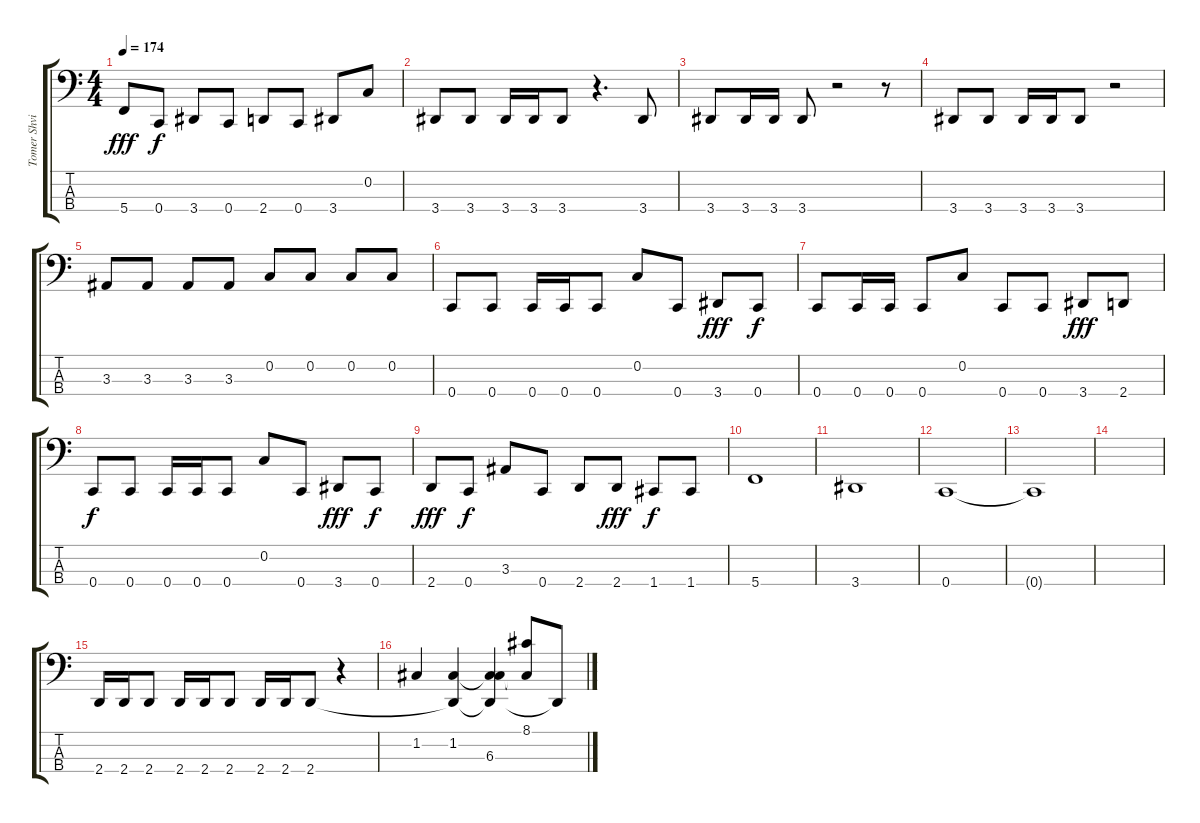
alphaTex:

\track ("Tomer Shvili" "Tomer Shvi") {instrument electricbasspick}
\staff {score tabs}
\tuning (F2 C2 G1 C1) {hide}
\ts (4 4)
\tempo 174
\clef f4
\ks c
5.4.8{dy fff} 0.4.8{dy f} 3.4.8 0.4.8 2.4.8 0.4.8 3.4.8 0.2.8 |
3.4.8 3.4.8 3.4.16 3.4.16 3.4.8 r.4{d} 3.4.8 |
3.4.8 3.4.16 3.4.16 3.4.8 r.2 r.8 |
3.4.8 3.4.8 3.4.16 3.4.16 3.4.8 r.2 |
3.3.8 3.3.8 3.3.8 3.3.8 0.2.8 0.2.8 0.2.8 0.2.8 |
0.4.8 0.4.8 0.4.16 0.4.16 0.4.8 0.2.8 0.4.8 3.4.8{dy fff} 0.4.8{dy f} |
0.4.8 0.4.16 0.4.16 0.4.8 0.2.8 0.4.8 0.4.8 3.4.8{dy fff} 2.4.8 |
0.4.8{dy f} 0.4.8 0.4.16 0.4.16 0.4.8 0.2.8 0.4.8 3.4.8{dy fff} 0.4.8{dy f} |
2.4.8{dy fff} 0.4.8{dy f} 3.3.8 0.4.8 2.4.8 2.4.8{dy fff} 1.4.8{dy f} 1.4.8 |
5.4.1 |
3.4.1 |
0.4.1 |
0.4{t}.1 |
|
2.4.16 2.4.16 2.4.8 2.4.16 2.4.16 2.4.8 2.4.16 2.4.16 2.4.8 r.4 |
1.2.4 (1.2 2.4{t}).4 (1.2{t} 6.3 2.4{t}).4 (8.1 6.3{t}).8 2.4{t}.8
